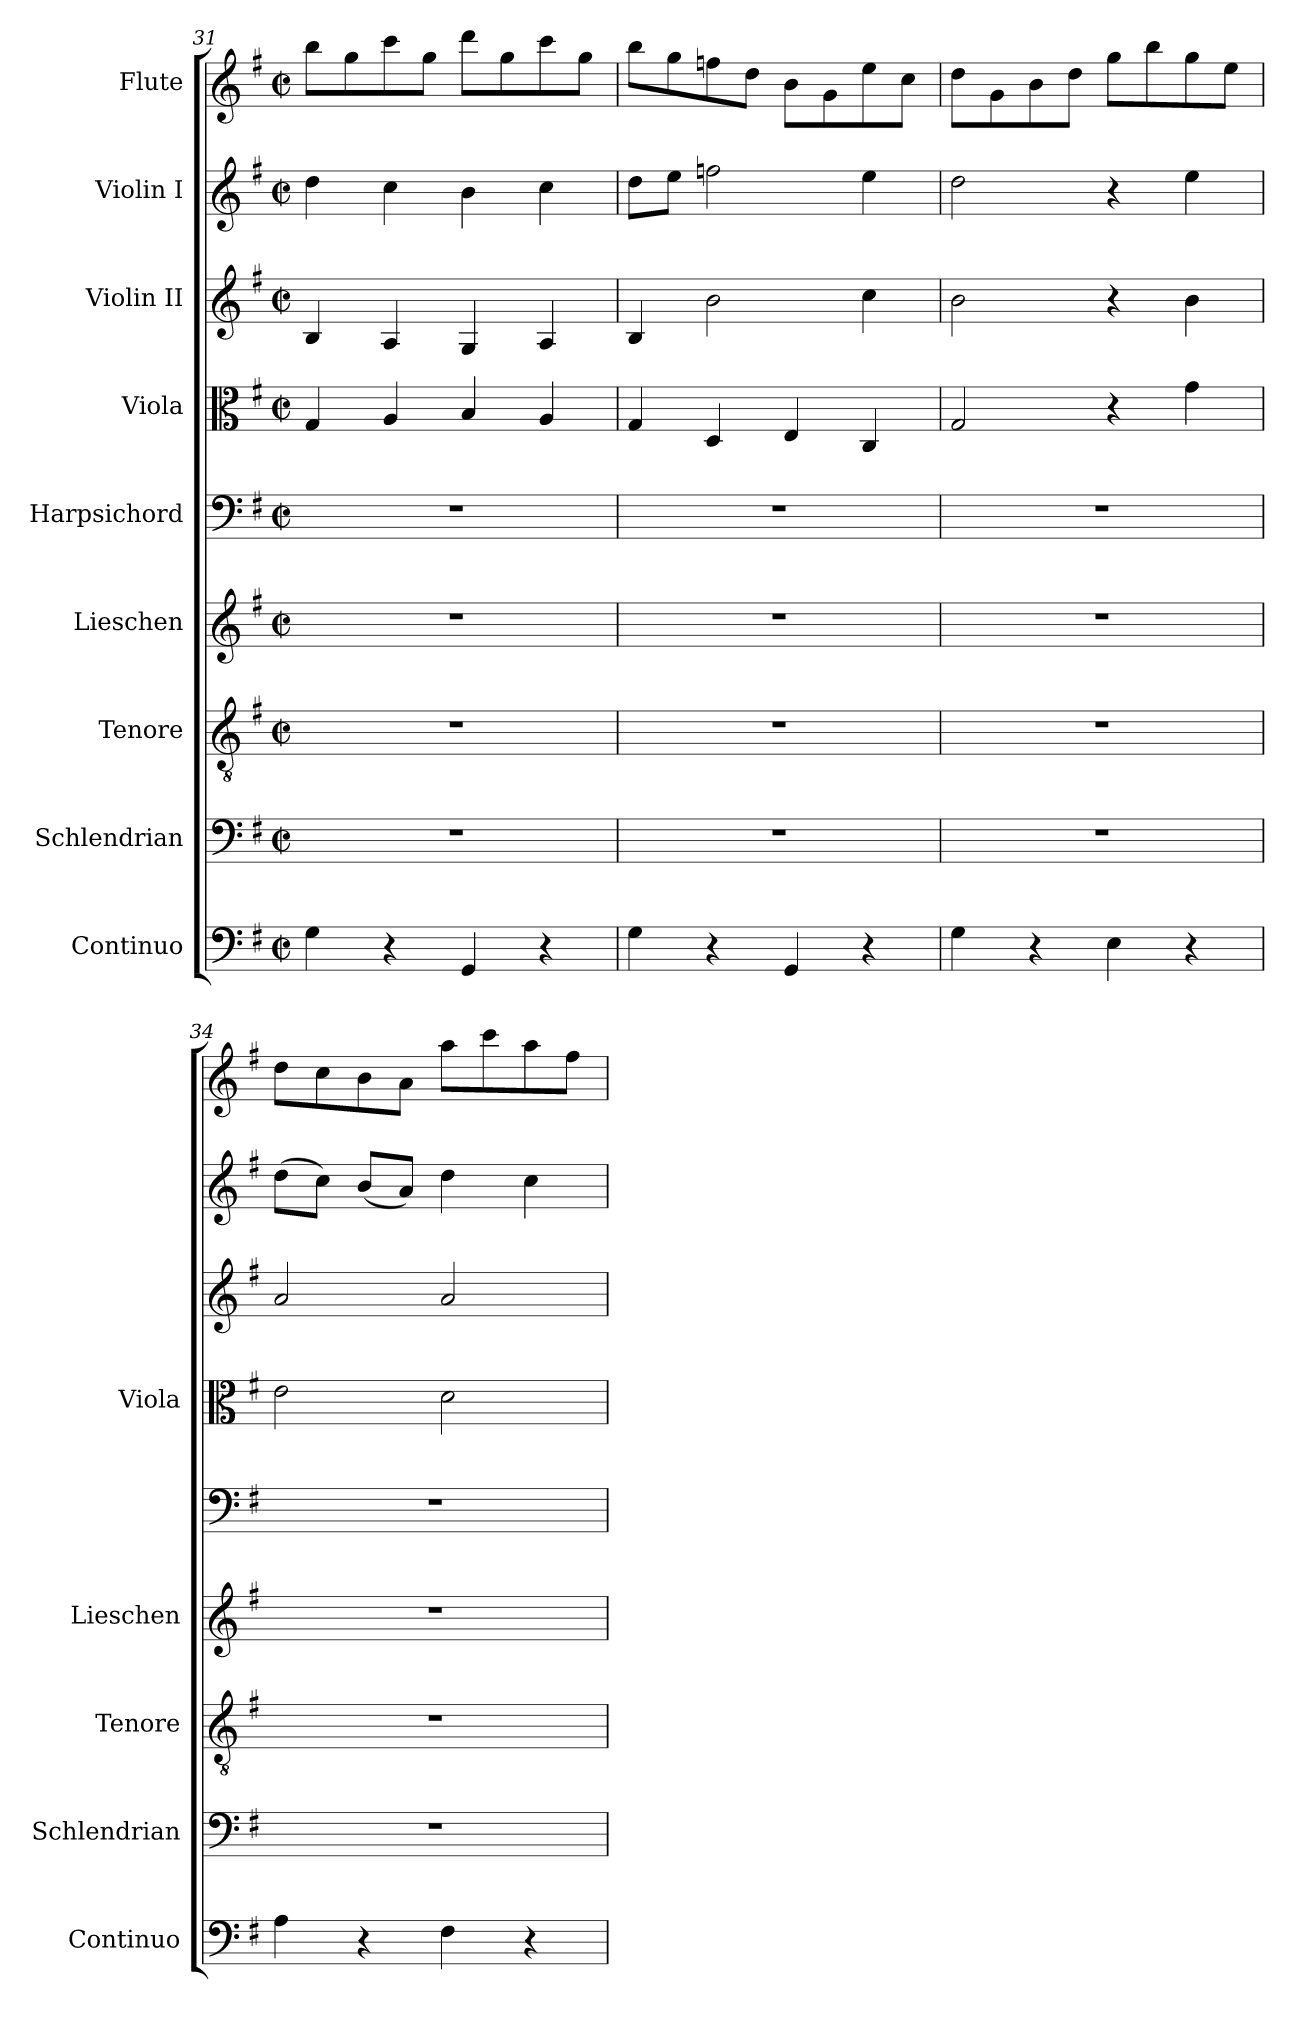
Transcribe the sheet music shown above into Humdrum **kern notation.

**kern	**kern	**kern	**kern	**kern	**kern	**kern	**kern	**kern
*part9	*part8	*part7	*part6	*part5	*part4	*part3	*part2	*part1
*staff9	*staff8	*staff7	*staff6	*staff5	*staff4	*staff3	*staff2	*staff1
*I"Continuo	*I"Schlendrian	*I"Tenore	*I"Lieschen	*I"Harpsichord	*I"Viola	*I"Violin II	*I"Violin I	*I"Flute
*I'Continuo	*I'Schlendrian	*I'Tenore	*I'Lieschen	*	*I'Viola	*	*	*
*clefF4	*clefF4	*clefGv2	*clefG2	*clefF4	*clefC3	*clefG2	*clefG2	*clefG2
*	*	*ITrd7c12	*	*	*	*	*	*
*k[f#]	*k[f#]	*k[f#]	*k[f#]	*k[f#]	*k[f#]	*k[f#]	*k[f#]	*k[f#]
*G:	*G:	*G:	*G:	*G:	*G:	*G:	*G:	*G:
*M2/2	*M2/2	*M2/2	*M2/2	*M2/2	*M2/2	*M2/2	*M2/2	*M2/2
*met(c|)	*met(c|)	*met(c|)	*met(c|)	*met(c|)	*met(c|)	*met(c|)	*met(c|)	*met(c|)
=31	=31	=31	=31	=31	=31	=31	=31	=31
4Gi\	1r	1r	1r	1r	4Gi/	4Bi/	4ddi\	8bbi\L
.	.	.	.	.	.	.	.	8ggi\
4r	.	.	.	.	4Ai/	4Ai/	4cci\	8ccci\
.	.	.	.	.	.	.	.	8ggi\J
4GGi/	.	.	.	.	4Bi/	4Gi/	4bi\	8dddi\L
.	.	.	.	.	.	.	.	8ggi\
4r	.	.	.	.	4Ai/	4Ai/	4cci\	8ccci\
.	.	.	.	.	.	.	.	8ggi\J
!!LO:PB:g=z
=32	=32	=32	=32	=32	=32	=32	=32	=32
4Gi\	1r	1r	1r	1r	4Gi/	4Bi/	8ddi\L	8bbi\L
.	.	.	.	.	.	.	8eei\J	8ggi\
4r	.	.	.	.	4Di/	2bi\	2ffni\	8ffni\
.	.	.	.	.	.	.	.	8ddi\J
4GGi/	.	.	.	.	4Ei/	.	.	8bi\L
.	.	.	.	.	.	.	.	8gi\
4r	.	.	.	.	4Ci/	4cci\	4eei\	8eei\
.	.	.	.	.	.	.	.	8cci\J
=33	=33	=33	=33	=33	=33	=33	=33	=33
4Gi\	1r	1r	1r	1r	2Gi/	2bi\	2ddi\	8ddi\L
.	.	.	.	.	.	.	.	8gi\
4r	.	.	.	.	.	.	.	8bi\
.	.	.	.	.	.	.	.	8ddi\J
4Ei\	.	.	.	.	4r	4r	4r	8ggi\L
.	.	.	.	.	.	.	.	8bbi\
4r	.	.	.	.	4gi\	4bi\	4eei\	8ggi\
.	.	.	.	.	.	.	.	8eei\J
=34	=34	=34	=34	=34	=34	=34	=34	=34
4Ai\	1r	1r	1r	1r	2ei\	2ai/	(8ddi\L	8ddi\L
.	.	.	.	.	.	.	8cci\J)	8cci\
4r	.	.	.	.	.	.	(8bi/L	8bi\
.	.	.	.	.	.	.	8ai/J)	8ai\J
4F#i\	.	.	.	.	2di\	2ai/	4ddi\	8aai\L
.	.	.	.	.	.	.	.	8ccci\
4r	.	.	.	.	.	.	4cci\	8aai\
.	.	.	.	.	.	.	.	8ff#i\J
=	=	=	=	=	=	=	=	=
*-	*-	*-	*-	*-	*-	*-	*-	*-
